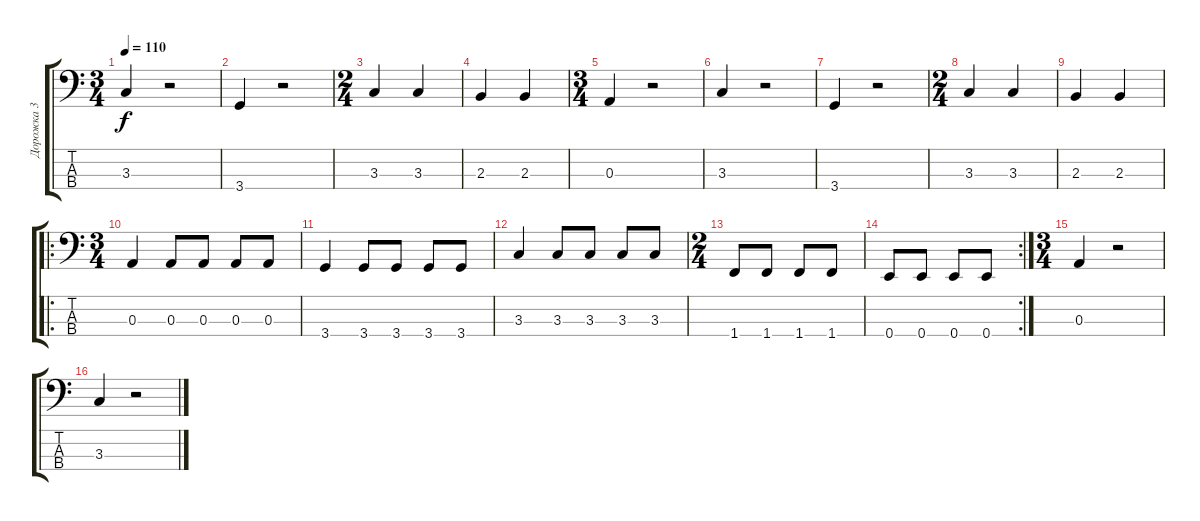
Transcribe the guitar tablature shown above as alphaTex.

\track ("Дорожка 3" "Дорожка 3") {instrument electricbasspick}
\staff {score tabs}
\tuning (G2 D2 A1 E1) {hide}
\ts (3 4)
\tempo 110
\clef f4
\ks c
3.3.4{dy f} r.2 |
3.4.4 r.2 |
\ts (2 4)
3.3.4 3.3.4 |
2.3.4 2.3.4 |
\ts (3 4)
0.3.4 r.2 |
3.3.4 r.2 |
3.4.4 r.2 |
\ts (2 4)
3.3.4 3.3.4 |
2.3.4 2.3.4 |
\ro
\ts (3 4)
0.3.4 0.3.8 0.3.8 0.3.8 0.3.8 |
3.4.4 3.4.8 3.4.8 3.4.8 3.4.8 |
3.3.4 3.3.8 3.3.8 3.3.8 3.3.8 |
\ts (2 4)
1.4.8 1.4.8 1.4.8 1.4.8 |
\rc 2
0.4.8 0.4.8 0.4.8 0.4.8 |
\ts (3 4)
0.3.4 r.2 |
3.3.4 r.2
